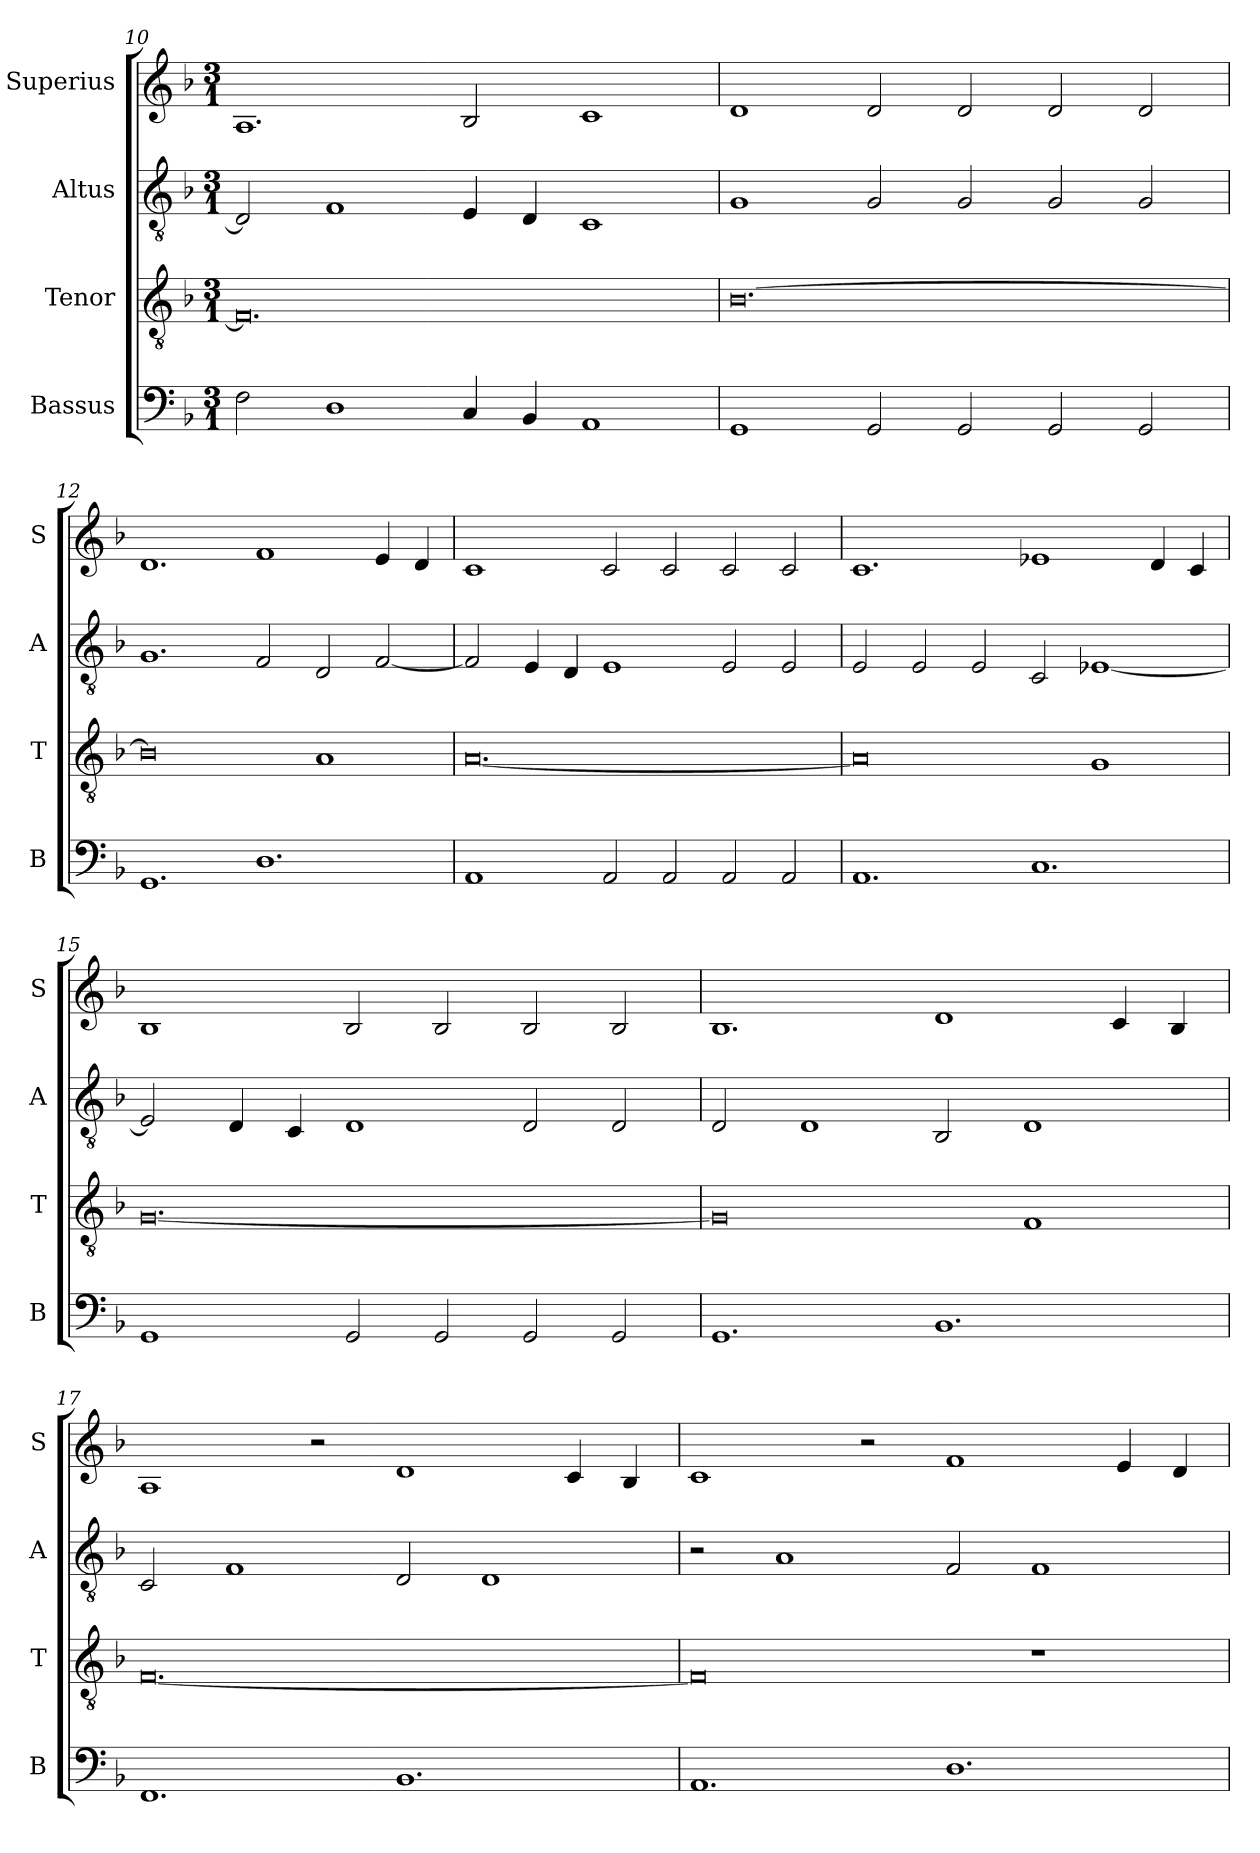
**kern	**kern	**kern	**kern
*part4	*part3	*part2	*part1
*staff4	*staff3	*staff2	*staff1
*I"Bassus	*I"Tenor	*I"Altus	*I"Superius
*I'B	*I'T	*I'A	*I'S
*clefF4	*clefGv2	*clefGv2	*clefG2
*k[b-]	*k[b-]	*k[b-]	*k[b-]
*M3/1	*M3/1	*M3/1	*M3/1
=10	=10	=10	=10
2F\	0.F]	2D/]	1.A
1D	.	1F	.
4C/	.	4E/	2B-/
4BB-/	.	4D/	.
1AA	.	1C	1c
=11	=11	=11	=11
1GG	[0.B-	1G	1d
2GG/	.	2G/	2d/
2GG/	.	2G/	2d/
2GG/	.	2G/	2d/
2GG/	.	2G/	2d/
=12	=12	=12	=12
1.GG	0B-]	1.G	1.d
1.D	.	2F/	1f
.	1A	2D/	.
.	.	[2F/	4e/
.	.	.	4d/
=13	=13	=13	=13
1AA	[0.A	2F/]	1c
.	.	4E/	.
.	.	4D/	.
2AA/	.	1E	2c/
2AA/	.	.	2c/
2AA/	.	2E/	2c/
2AA/	.	2E/	2c/
=14	=14	=14	=14
1.AA	0A]	2E/	1.c
.	.	2E/	.
.	.	2E/	.
1.C	.	2C/	1e-X
.	1G	[1E-X	.
.	.	.	4d/
.	.	.	4c/
=15	=15	=15	=15
1GG	[0.G	2E-/]	1B-
.	.	4D/	.
.	.	4C/	.
2GG/	.	1D	2B-/
2GG/	.	.	2B-/
2GG/	.	2D/	2B-/
2GG/	.	2D/	2B-/
=16	=16	=16	=16
1.GG	0G]	2D/	1.B-
.	.	1D	.
1.BB-	.	2BB-/	1d
.	1F	1D	.
.	.	.	4c/
.	.	.	4B-/
=17	=17	=17	=17
1.FF	[0.F	2C/	1A
.	.	1F	.
.	.	.	2r
1.BB-	.	2D/	1d
.	.	1D	.
.	.	.	4c/
.	.	.	4B-/
=18	=18	=18	=18
1.AA	0F]	2r	1c
.	.	1A	.
.	.	.	2r
1.D	.	2F/	1f
.	1r	1F	.
.	.	.	4e/
.	.	.	4d/
=	=	=	=
*-	*-	*-	*-
